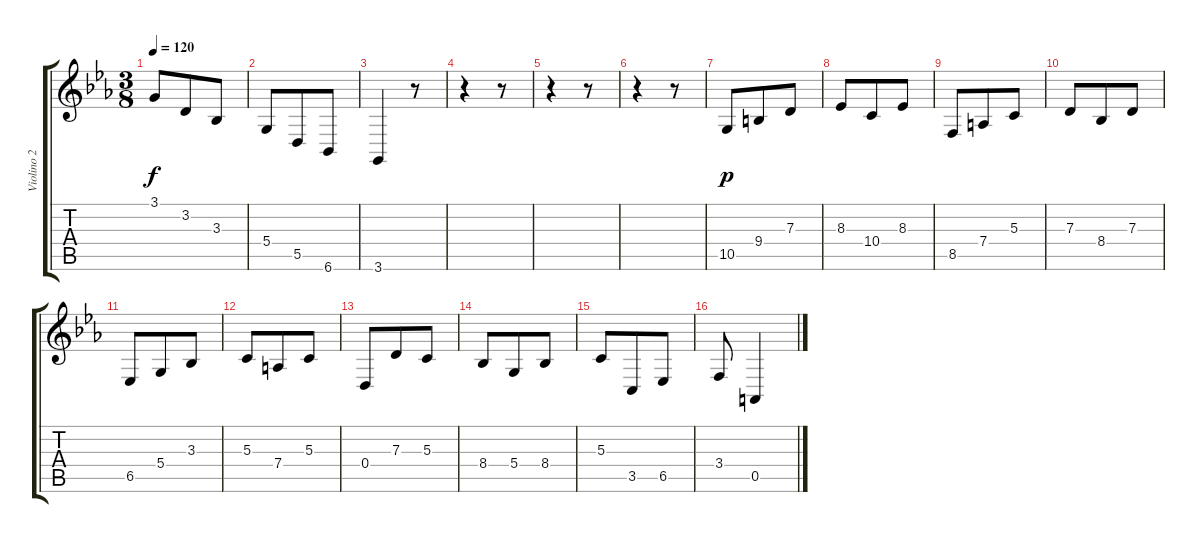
\track ("Violino 2" "Violino 2") {instrument violin}
\staff {score tabs}
\tuning (E4 B3 G3 D3 A2 E2) {hide}
\ts (3 8)
\tempo 120
\clef g2
\ks eb
3.1.8{dy f} 3.2.8 3.3.8 |
5.4.8 5.5.8 6.6.8 |
3.6.4 r.8 |
r.4 r.8 |
r.4 r.8 |
r.4 r.8 |
10.5.8{dy p} 9.4.8 7.3.8 |
8.3.8 10.4.8 8.3.8 |
8.5.8 7.4.8 5.3.8 |
7.3.8 8.4.8 7.3.8 |
6.5.8 5.4.8 3.3.8 |
5.3.8 7.4.8 5.3.8 |
0.4.8 7.3.8 5.3.8 |
8.4.8 5.4.8 8.4.8 |
5.3.8 3.5.8 6.5.8 |
3.4.8 0.5.4
